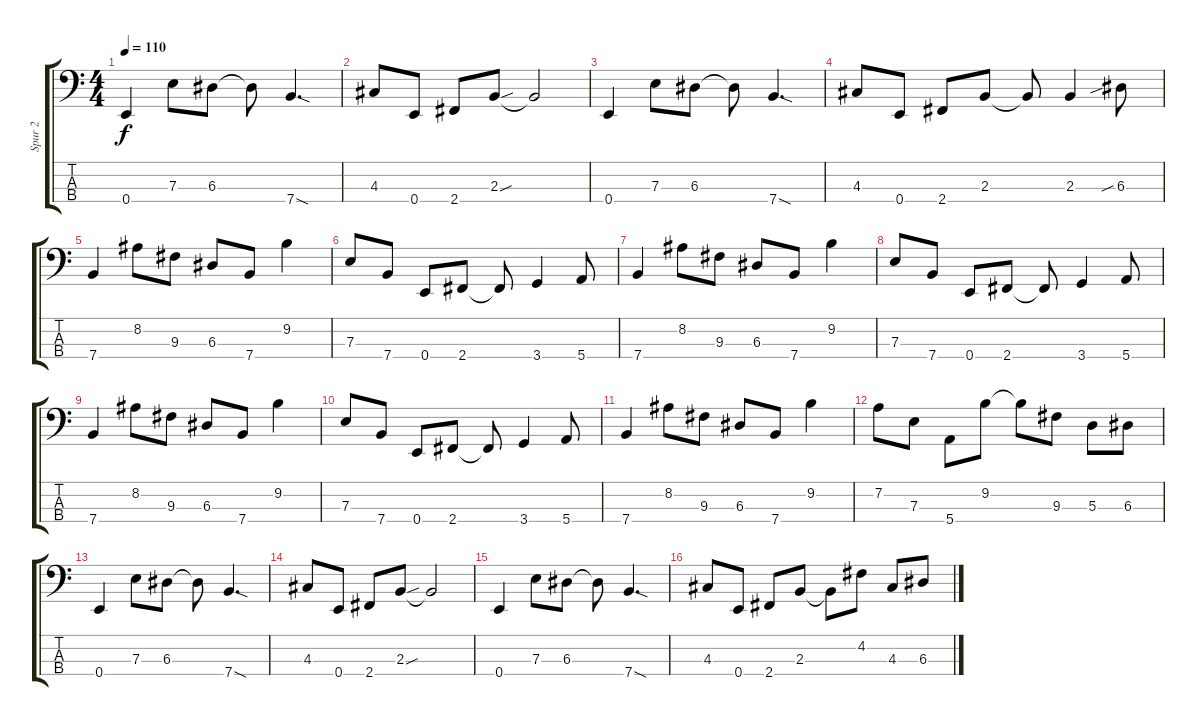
\track ("Spur 2" "Spur 2") {instrument electricbasspick}
\staff {score tabs}
\tuning (G2 D2 A1 E1) {hide}
\ts (4 4)
\tempo 110
\clef f4
\ks c
0.4.4{dy f} 7.3.8 6.3.8 6.3{t}.8 7.4{sod}.4{d} |
4.3.8 0.4.8 2.4.8 2.3{sou}.8 2.3{t}.2 |
0.4.4 7.3.8 6.3.8 6.3{t}.8 7.4{sod}.4{d} |
4.3.8 0.4.8 2.4.8 2.3.8 2.3{t}.8 2.3.4 6.3{sib}.8 |
7.4.4 8.2.8 9.3.8 6.3.8 7.4.8 9.2.4 |
7.3.8 7.4.8 0.4.8 2.4.8 2.4{t}.8 3.4.4 5.4.8 |
7.4.4 8.2.8 9.3.8 6.3.8 7.4.8 9.2.4 |
7.3.8 7.4.8 0.4.8 2.4.8 2.4{t}.8 3.4.4 5.4.8 |
7.4.4 8.2.8 9.3.8 6.3.8 7.4.8 9.2.4 |
7.3.8 7.4.8 0.4.8 2.4.8 2.4{t}.8 3.4.4 5.4.8 |
7.4.4 8.2.8 9.3.8 6.3.8 7.4.8 9.2.4 |
7.2.8 7.3.8 5.4.8 9.2.8 9.2{t}.8 9.3.8 5.3.8 6.3.8 |
0.4.4 7.3.8 6.3.8 6.3{t}.8 7.4{sod}.4{d} |
4.3.8 0.4.8 2.4.8 2.3{sou}.8 2.3{t}.2 |
0.4.4 7.3.8 6.3.8 6.3{t}.8 7.4{sod}.4{d} |
4.3.8 0.4.8 2.4.8 2.3.8 2.3{t}.8 4.2.8 4.3.8 6.3.8
